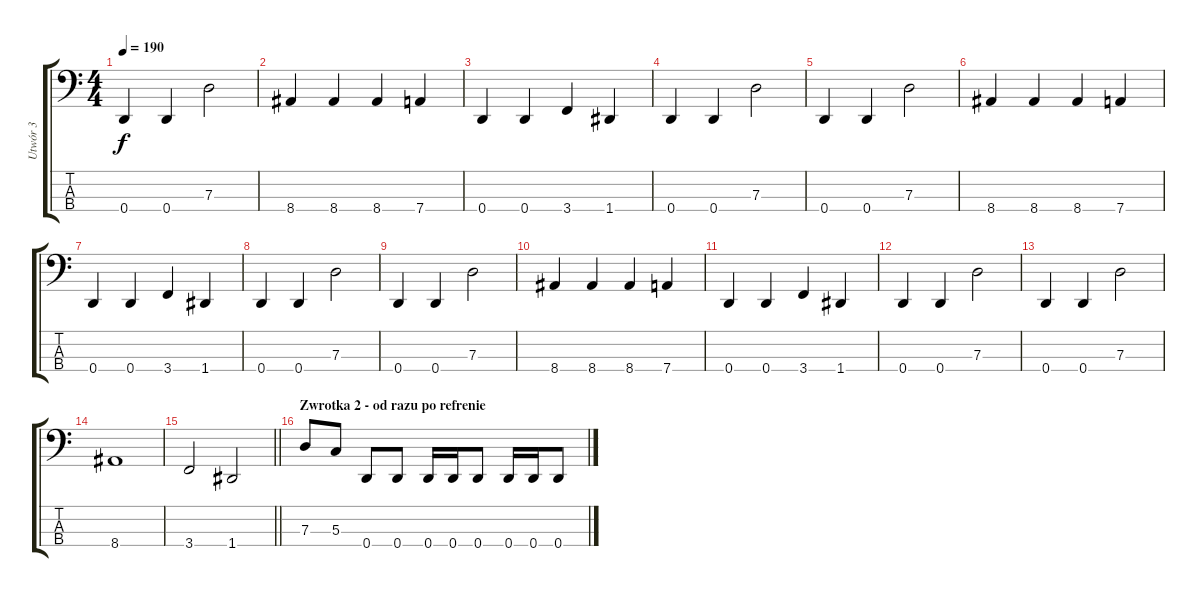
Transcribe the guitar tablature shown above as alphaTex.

\track ("Utwór 3" "Utwór 3") {instrument electricbassfinger}
\staff {score tabs}
\tuning (F2 C2 G1 D1) {hide}
\ts (4 4)
\tempo 190
\clef f4
\ks c
0.4.4{dy f} 0.4.4 7.3.2 |
8.4.4 8.4.4 8.4.4 7.4.4 |
0.4.4 0.4.4 3.4.4 1.4.4 |
0.4.4 0.4.4 7.3.2 |
0.4.4 0.4.4 7.3.2 |
8.4.4 8.4.4 8.4.4 7.4.4 |
0.4.4 0.4.4 3.4.4 1.4.4 |
0.4.4 0.4.4 7.3.2 |
0.4.4 0.4.4 7.3.2 |
8.4.4 8.4.4 8.4.4 7.4.4 |
0.4.4 0.4.4 3.4.4 1.4.4 |
0.4.4 0.4.4 7.3.2 |
0.4.4 0.4.4 7.3.2 |
8.4.1 |
\barLineRight lightlight
3.4.2 1.4.2 |
\section ("" "Zwrotka 2 - od razu po refrenie")
7.3.8 5.3.8 0.4.8 0.4.8 0.4.16 0.4.16 0.4.8 0.4.16 0.4.16 0.4.8
